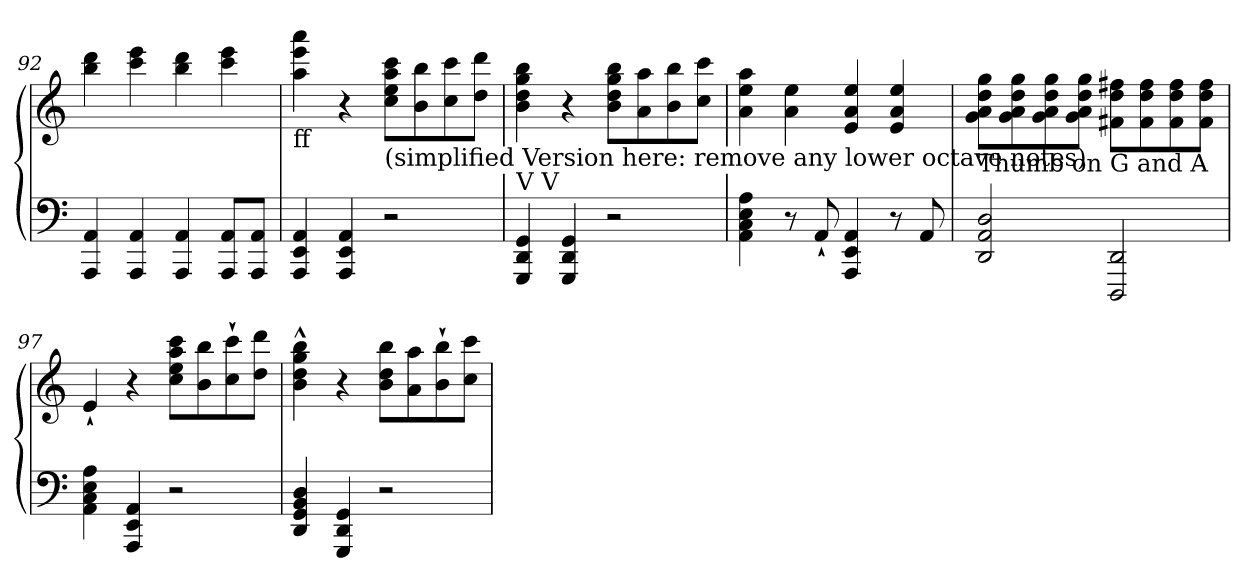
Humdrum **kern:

**kern	**kern
*part1	*part1
*staff2	*staff1
!!LO:PB:g=z
*clefF4	*clefG2
*k[]	*k[]
*C:	*C:
=92	=92
4AAA/ 4AA/	4bb\ 4ddd\
4AAA/ 4AA/	4ccc\ 4eee\
4AAA/ 4AA/	4bb\ 4ddd\
8AAA/ 8AA/L	4ccc\ 4eee\
8AAA/ 8AA/J	.
=93	=93
!	!LO:TX:b:t=ff
4AAA/ 4EE/ 4AA/	4aa\ 4eee\ 4aaa\
4AAA/ 4EE/ 4AA/	4r
!	!LO:TX:b:t=(simplified Version here&colon; remove any lower octave notes)
2r	8cc\ 8ee\ 8aa\ 8ccc\L
.	8b\ 8bb\
.	8cc\ 8ccc\
.	8dd\ 8ddd\J
=94	=94
!	!LO:TX:b:t=V V
4GGG/ 4DD/ 4GG/	4b\ 4dd\ 4gg\ 4bb\
4GGG/ 4DD/ 4GG/	4r
2r	8b\ 8dd\ 8gg\ 8bb\L
.	8a\ 8aa\
.	8b\ 8bb\
.	8cc\ 8ccc\J
=95	=95
4AA\ 4C\ 4E\ 4A\	4a\ 4ee\ 4aa\
8r	4a\ 4ee\
8AA`/	.
4AAA/ 4EE/ 4AA/	4e/ 4a/ 4ee/
8r	4e/ 4a/ 4ee/
8AA/	.
!!LO:LB:g=z
=96	=96
!	!LO:TX:b:t=Thumb on G and A
2DD/ 2AA/ 2D/	8g\ 8a\ 8dd\ 8gg\L
.	8g\ 8a\ 8dd\ 8gg\
.	8g\ 8a\ 8dd\ 8gg\
.	8g\ 8a\ 8dd\ 8gg\J
2DDD/ 2DD/	8f#X\ 8dd\ 8ff#X\L
.	8f#\ 8dd\ 8ff#\
.	8f#\ 8dd\ 8ff#\
.	8f#\ 8dd\ 8ff#\J
=97	=97
4AA\ 4C\ 4E\ 4A\	4e`/
4AAA/ 4EE/ 4AA/	4r
2r	8cc\ 8ee\ 8aa\ 8ccc\L
.	8b\ 8bb\
.	8cc\` 8ccc\`
.	8dd\ 8ddd\J
=98	=98
4DD/ 4GG/ 4BB/ 4D/	4b\^^ 4dd\^^ 4gg\^^ 4bb\^^
4GGG/ 4DD/ 4GG/	4r
2r	8b\ 8dd\ 8bb\L
.	8a\ 8aa\
.	8b\` 8bb\`
.	8cc\ 8ccc\J
=	=
*-	*-
